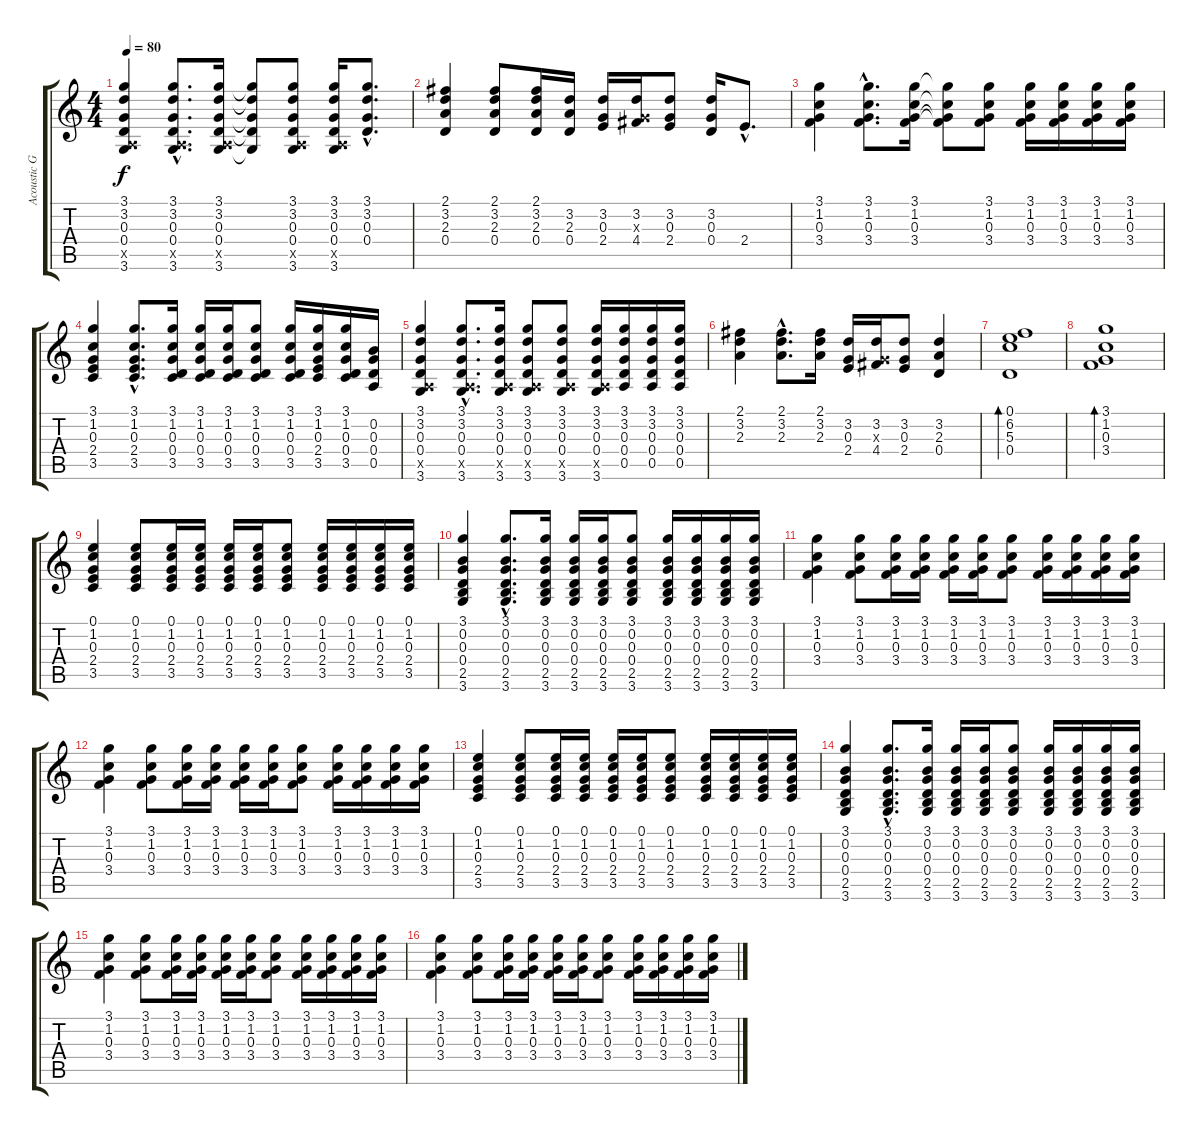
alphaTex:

\track ("Acoustic Guitar" "Acoustic G") {instrument acousticguitarsteel}
\staff {score tabs}
\tuning (E4 B3 G3 D3 A2 E2) {hide}
\ts (4 4)
\tempo 80
\clef g2
\ks c
(3.1 3.2 0.3 0.4 0.5{x} 3.6).4{dy f} (3.1{hac} 3.2{hac} 0.3{hac} 0.4{hac} 0.5{hac x} 3.6{hac}).8{d} (3.1 3.2 0.3 0.4 0.5{x} 3.6).16 (3.1{t} 3.2{t} 0.3{t} 0.4{t} 3.6{t}).8 (3.1 3.2 0.3 0.4 0.5{x} 3.6).8 (3.1 3.2 0.3 0.4 0.5{x} 3.6).16 (3.1{hac} 3.2{hac} 0.3{hac} 0.4{hac}).8{d} |
(2.1 3.2 2.3 0.4).4 (2.1 3.2 2.3 0.4).8 (2.1 3.2 2.3 0.4).16 (3.2 2.3 0.4).16 (3.2 0.3 2.4).16 (3.2 0.3{x} 4.4).16 (3.2 0.3 2.4).8 (3.2 0.3 0.4).16 2.4{hac}.8{d} |
(3.1 1.2 0.3 3.4).4 (3.1{hac} 1.2{hac} 0.3{hac} 3.4{hac}).8{d} (3.1 1.2 0.3 3.4).16 (3.1{t} 1.2{t} 0.3{t} 3.4{t}).8 (3.1 1.2 0.3 3.4).8 (3.1 1.2 0.3 3.4).16 (3.1 1.2 0.3 3.4).16 (3.1 1.2 0.3 3.4).16 (3.1 1.2 0.3 3.4).16 |
(3.1 1.2 0.3 2.4 3.5).4 (3.1{hac} 1.2{hac} 0.3{hac} 2.4{hac} 3.5{hac}).8{d} (3.1 1.2 0.3 0.4 3.5).16 (3.1 1.2 0.3 0.4 3.5).16 (3.1 1.2 0.3 0.4 3.5).16 (3.1 1.2 0.3 0.4 3.5).8 (3.1 1.2 0.3 0.4 3.5).16 (3.1 1.2 0.3 2.4 3.5).16 (3.1 1.2 0.3 0.4 3.5).16 (0.2 0.3 0.4 0.5).16 |
(3.1 3.2 0.3 0.4 0.5{x} 3.6).4 (3.1{hac} 3.2{hac} 0.3{hac} 0.4{hac} 0.5{hac x} 3.6{hac}).8{d} (3.1 3.2 0.3 0.4 0.5{x} 3.6).16 (3.1 3.2 0.3 0.4 0.5{x} 3.6).8 (3.1 3.2 0.3 0.4 0.5{x} 3.6).8 (3.1 3.2 0.3 0.4 0.5{x} 3.6).16 (3.1 3.2 0.3 0.4 0.5).16 (3.1 3.2 0.3 0.4 0.5).16 (3.1 3.2 0.3 0.4 0.5).16 |
(2.1 3.2 2.3).4 (2.1{hac} 3.2{hac} 2.3{hac}).8{d} (2.1 3.2 2.3).16 (3.2 0.3 2.4).16 (3.2 0.3{x} 4.4).16 (3.2 0.3 2.4).8 (3.2 2.3 0.4).4 |
(0.1 6.2 5.3 0.4).1{bd 480} |
(3.1 1.2 0.3 3.4).1{bd 480} |
(0.1 1.2 0.3 2.4 3.5).4 (0.1 1.2 0.3 2.4 3.5).8 (0.1 1.2 0.3 2.4 3.5).16 (0.1 1.2 0.3 2.4 3.5).16 (0.1 1.2 0.3 2.4 3.5).16 (0.1 1.2 0.3 2.4 3.5).16 (0.1 1.2 0.3 2.4 3.5).8 (0.1 1.2 0.3 2.4 3.5).16 (0.1 1.2 0.3 2.4 3.5).16 (0.1 1.2 0.3 2.4 3.5).16 (0.1 1.2 0.3 2.4 3.5).16 |
(3.1 0.2 0.3 0.4 2.5 3.6).4 (3.1{hac} 0.2{hac} 0.3{hac} 0.4{hac} 2.5{hac} 3.6{hac}).8{d} (3.1 0.2 0.3 0.4 2.5 3.6).16 (3.1 0.2 0.3 0.4 2.5 3.6).16 (3.1 0.2 0.3 0.4 2.5 3.6).16 (3.1 0.2 0.3 0.4 2.5 3.6).8 (3.1 0.2 0.3 0.4 2.5 3.6).16 (3.1 0.2 0.3 0.4 2.5 3.6).16 (3.1 0.2 0.3 0.4 2.5 3.6).16 (3.1 0.2 0.3 0.4 2.5 3.6).16 |
(3.1 1.2 0.3 3.4).4 (3.1 1.2 0.3 3.4).8 (3.1 1.2 0.3 3.4).16 (3.1 1.2 0.3 3.4).16 (3.1 1.2 0.3 3.4).16 (3.1 1.2 0.3 3.4).16 (3.1 1.2 0.3 3.4).8 (3.1 1.2 0.3 3.4).16 (3.1 1.2 0.3 3.4).16 (3.1 1.2 0.3 3.4).16 (3.1 1.2 0.3 3.4).16 |
(3.1 1.2 0.3 3.4).4 (3.1 1.2 0.3 3.4).8 (3.1 1.2 0.3 3.4).16 (3.1 1.2 0.3 3.4).16 (3.1 1.2 0.3 3.4).16 (3.1 1.2 0.3 3.4).16 (3.1 1.2 0.3 3.4).8 (3.1 1.2 0.3 3.4).16 (3.1 1.2 0.3 3.4).16 (3.1 1.2 0.3 3.4).16 (3.1 1.2 0.3 3.4).16 |
(0.1 1.2 0.3 2.4 3.5).4 (0.1 1.2 0.3 2.4 3.5).8 (0.1 1.2 0.3 2.4 3.5).16 (0.1 1.2 0.3 2.4 3.5).16 (0.1 1.2 0.3 2.4 3.5).16 (0.1 1.2 0.3 2.4 3.5).16 (0.1 1.2 0.3 2.4 3.5).8 (0.1 1.2 0.3 2.4 3.5).16 (0.1 1.2 0.3 2.4 3.5).16 (0.1 1.2 0.3 2.4 3.5).16 (0.1 1.2 0.3 2.4 3.5).16 |
(3.1 0.2 0.3 0.4 2.5 3.6).4 (3.1{hac} 0.2{hac} 0.3{hac} 0.4{hac} 2.5{hac} 3.6{hac}).8{d} (3.1 0.2 0.3 0.4 2.5 3.6).16 (3.1 0.2 0.3 0.4 2.5 3.6).16 (3.1 0.2 0.3 0.4 2.5 3.6).16 (3.1 0.2 0.3 0.4 2.5 3.6).8 (3.1 0.2 0.3 0.4 2.5 3.6).16 (3.1 0.2 0.3 0.4 2.5 3.6).16 (3.1 0.2 0.3 0.4 2.5 3.6).16 (3.1 0.2 0.3 0.4 2.5 3.6).16 |
(3.1 1.2 0.3 3.4).4 (3.1 1.2 0.3 3.4).8 (3.1 1.2 0.3 3.4).16 (3.1 1.2 0.3 3.4).16 (3.1 1.2 0.3 3.4).16 (3.1 1.2 0.3 3.4).16 (3.1 1.2 0.3 3.4).8 (3.1 1.2 0.3 3.4).16 (3.1 1.2 0.3 3.4).16 (3.1 1.2 0.3 3.4).16 (3.1 1.2 0.3 3.4).16 |
(3.1 1.2 0.3 3.4).4 (3.1 1.2 0.3 3.4).8 (3.1 1.2 0.3 3.4).16 (3.1 1.2 0.3 3.4).16 (3.1 1.2 0.3 3.4).16 (3.1 1.2 0.3 3.4).16 (3.1 1.2 0.3 3.4).8 (3.1 1.2 0.3 3.4).16 (3.1 1.2 0.3 3.4).16 (3.1 1.2 0.3 3.4).16 (3.1 1.2 0.3 3.4).16
